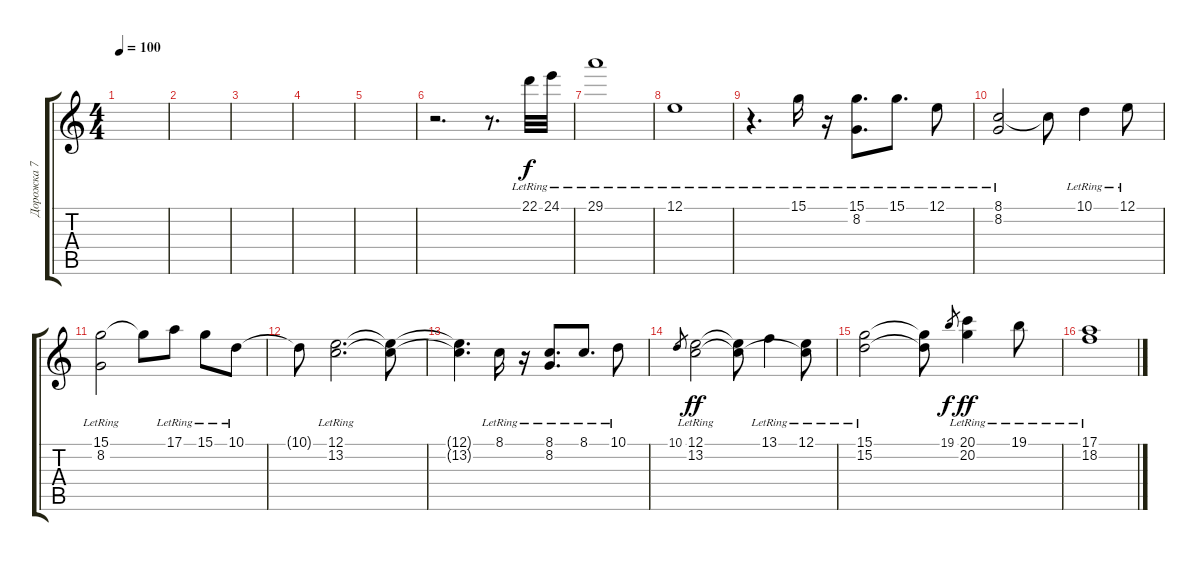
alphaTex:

\track ("Дорожка 7" "Дорожка 7") {instrument acousticgrandpiano}
\staff {score tabs}
\tuning (E4 B3 G3 D3 A2 E2) {hide}
\ts (4 4)
\tempo 100
\clef g2
\ks c
|
|
|
|
|
r.2{d} r.8{d} 22.1{lr}.32 24.1{lr}.32 |
29.1{lr}.1 |
12.1{lr}.1 |
r.4{d} 15.1{lr}.16 r.16 (15.1{lr} 8.2{lr}).8{d} 15.1{lr}.8{d} 12.1{lr}.8 |
(8.1{lr} 8.2{lr}).2 8.1{t}.8 10.1{lr}.4 12.1{lr}.8 |
(15.1{lr} 8.2{lr}).2 15.1{t}.8 17.1{lr}.8 15.1{lr}.8 10.1{lr}.8 |
10.1{t}.8 (12.1{lr} 13.2{lr}).2{d} (12.1{t} 13.2{t}).8 |
(12.1{t} 13.2{t}).4{d} 8.1{lr}.16 r.16 (8.1{lr} 8.2{lr}).8{d} 8.1{lr}.8{d} 10.1{lr}.8 |
10.1.8{gr dy f} (12.1{lr} 13.2{lr}).2{dy ff} (12.1{t} 13.2{t}).8 13.1{lr}.4 (12.1{lr} 13.2{t}).8 |
(15.1{lr} 15.2{lr}).2{volume 16} (15.1{t} 15.2{t}).8 19.1.8{gr dy f} (20.1{lr} 20.2{lr}).4{dy ff} 19.1{lr}.8 |
(17.1{lr} 18.2{lr}).1
